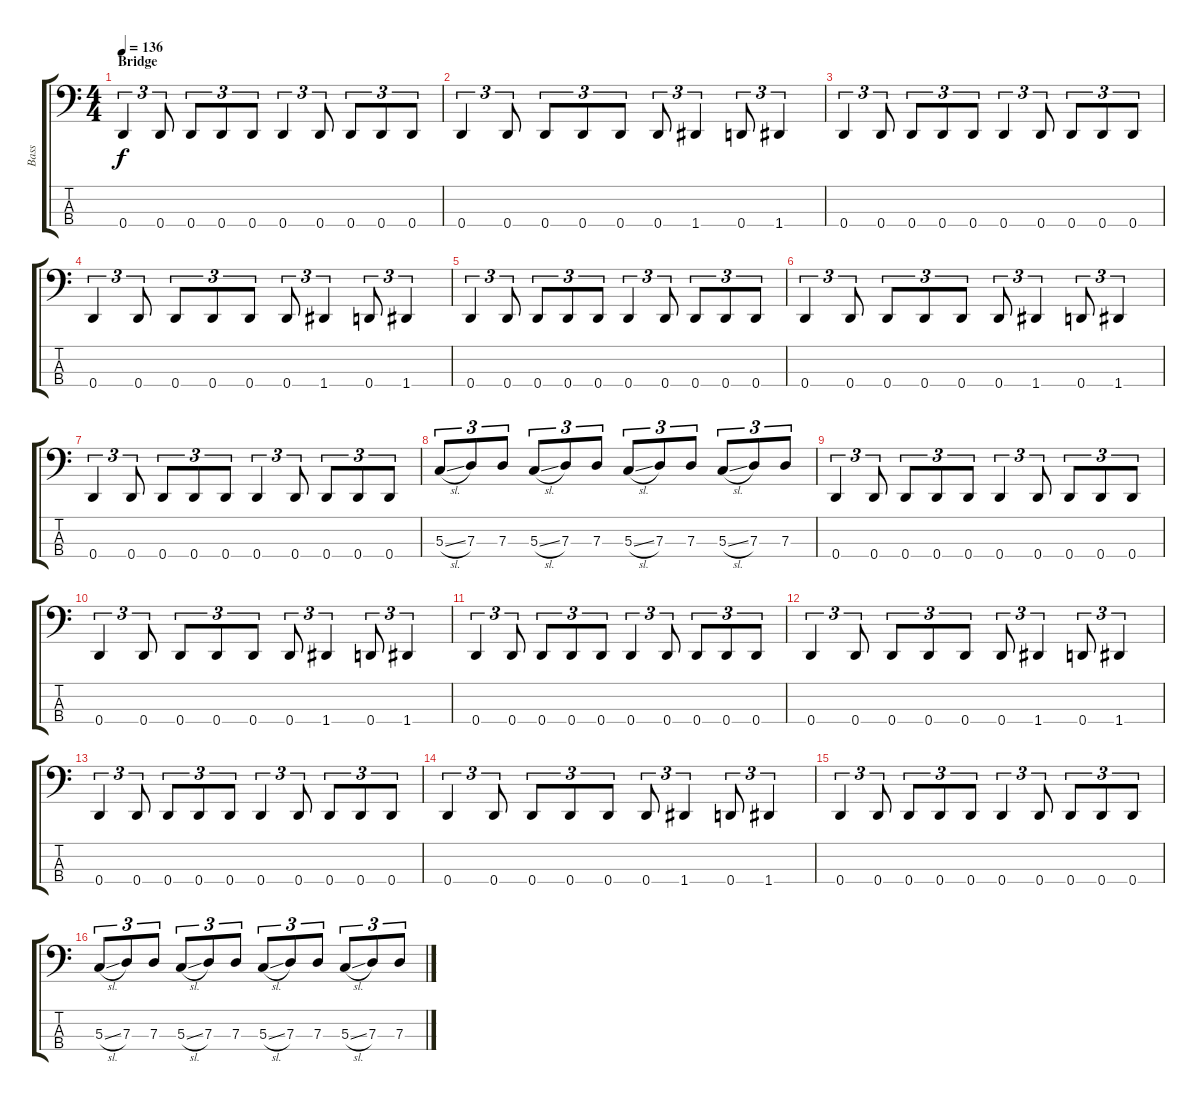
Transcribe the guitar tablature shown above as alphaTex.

\track ("Bass" "Bass") {instrument electricbassfinger}
\staff {score tabs}
\tuning (F2 C2 G1 D1) {hide}
\ts (4 4)
\section ("" "Bridge")
\tempo 136
\clef f4
\ks c
0.4.4{tu (3 2) dy f} 0.4.8{tu (3 2)} 0.4.8{tu (3 2)} 0.4.8{tu (3 2)} 0.4.8{tu (3 2)} 0.4.4{tu (3 2)} 0.4.8{tu (3 2)} 0.4.8{tu (3 2)} 0.4.8{tu (3 2)} 0.4.8{tu (3 2)} |
0.4.4{tu (3 2)} 0.4.8{tu (3 2)} 0.4.8{tu (3 2)} 0.4.8{tu (3 2)} 0.4.8{tu (3 2)} 0.4.8{tu (3 2)} 1.4.4{tu (3 2)} 0.4.8{tu (3 2)} 1.4.4{tu (3 2)} |
0.4.4{tu (3 2)} 0.4.8{tu (3 2)} 0.4.8{tu (3 2)} 0.4.8{tu (3 2)} 0.4.8{tu (3 2)} 0.4.4{tu (3 2)} 0.4.8{tu (3 2)} 0.4.8{tu (3 2)} 0.4.8{tu (3 2)} 0.4.8{tu (3 2)} |
0.4.4{tu (3 2)} 0.4.8{tu (3 2)} 0.4.8{tu (3 2)} 0.4.8{tu (3 2)} 0.4.8{tu (3 2)} 0.4.8{tu (3 2)} 1.4.4{tu (3 2)} 0.4.8{tu (3 2)} 1.4.4{tu (3 2)} |
0.4.4{tu (3 2)} 0.4.8{tu (3 2)} 0.4.8{tu (3 2)} 0.4.8{tu (3 2)} 0.4.8{tu (3 2)} 0.4.4{tu (3 2)} 0.4.8{tu (3 2)} 0.4.8{tu (3 2)} 0.4.8{tu (3 2)} 0.4.8{tu (3 2)} |
0.4.4{tu (3 2)} 0.4.8{tu (3 2)} 0.4.8{tu (3 2)} 0.4.8{tu (3 2)} 0.4.8{tu (3 2)} 0.4.8{tu (3 2)} 1.4.4{tu (3 2)} 0.4.8{tu (3 2)} 1.4.4{tu (3 2)} |
0.4.4{tu (3 2)} 0.4.8{tu (3 2)} 0.4.8{tu (3 2)} 0.4.8{tu (3 2)} 0.4.8{tu (3 2)} 0.4.4{tu (3 2)} 0.4.8{tu (3 2)} 0.4.8{tu (3 2)} 0.4.8{tu (3 2)} 0.4.8{tu (3 2)} |
5.3{sl}.8{tu (3 2)} 7.3.8{tu (3 2)} 7.3.8{tu (3 2)} 5.3{sl}.8{tu (3 2)} 7.3.8{tu (3 2)} 7.3.8{tu (3 2)} 5.3{sl}.8{tu (3 2)} 7.3.8{tu (3 2)} 7.3.8{tu (3 2)} 5.3{sl}.8{tu (3 2)} 7.3.8{tu (3 2)} 7.3.8{tu (3 2)} |
0.4.4{tu (3 2)} 0.4.8{tu (3 2)} 0.4.8{tu (3 2)} 0.4.8{tu (3 2)} 0.4.8{tu (3 2)} 0.4.4{tu (3 2)} 0.4.8{tu (3 2)} 0.4.8{tu (3 2)} 0.4.8{tu (3 2)} 0.4.8{tu (3 2)} |
0.4.4{tu (3 2)} 0.4.8{tu (3 2)} 0.4.8{tu (3 2)} 0.4.8{tu (3 2)} 0.4.8{tu (3 2)} 0.4.8{tu (3 2)} 1.4.4{tu (3 2)} 0.4.8{tu (3 2)} 1.4.4{tu (3 2)} |
0.4.4{tu (3 2)} 0.4.8{tu (3 2)} 0.4.8{tu (3 2)} 0.4.8{tu (3 2)} 0.4.8{tu (3 2)} 0.4.4{tu (3 2)} 0.4.8{tu (3 2)} 0.4.8{tu (3 2)} 0.4.8{tu (3 2)} 0.4.8{tu (3 2)} |
0.4.4{tu (3 2)} 0.4.8{tu (3 2)} 0.4.8{tu (3 2)} 0.4.8{tu (3 2)} 0.4.8{tu (3 2)} 0.4.8{tu (3 2)} 1.4.4{tu (3 2)} 0.4.8{tu (3 2)} 1.4.4{tu (3 2)} |
0.4.4{tu (3 2)} 0.4.8{tu (3 2)} 0.4.8{tu (3 2)} 0.4.8{tu (3 2)} 0.4.8{tu (3 2)} 0.4.4{tu (3 2)} 0.4.8{tu (3 2)} 0.4.8{tu (3 2)} 0.4.8{tu (3 2)} 0.4.8{tu (3 2)} |
0.4.4{tu (3 2)} 0.4.8{tu (3 2)} 0.4.8{tu (3 2)} 0.4.8{tu (3 2)} 0.4.8{tu (3 2)} 0.4.8{tu (3 2)} 1.4.4{tu (3 2)} 0.4.8{tu (3 2)} 1.4.4{tu (3 2)} |
0.4.4{tu (3 2)} 0.4.8{tu (3 2)} 0.4.8{tu (3 2)} 0.4.8{tu (3 2)} 0.4.8{tu (3 2)} 0.4.4{tu (3 2)} 0.4.8{tu (3 2)} 0.4.8{tu (3 2)} 0.4.8{tu (3 2)} 0.4.8{tu (3 2)} |
5.3{sl}.8{tu (3 2)} 7.3.8{tu (3 2)} 7.3.8{tu (3 2)} 5.3{sl}.8{tu (3 2)} 7.3.8{tu (3 2)} 7.3.8{tu (3 2)} 5.3{sl}.8{tu (3 2)} 7.3.8{tu (3 2)} 7.3.8{tu (3 2)} 5.3{sl}.8{tu (3 2)} 7.3.8{tu (3 2)} 7.3.8{tu (3 2)}
